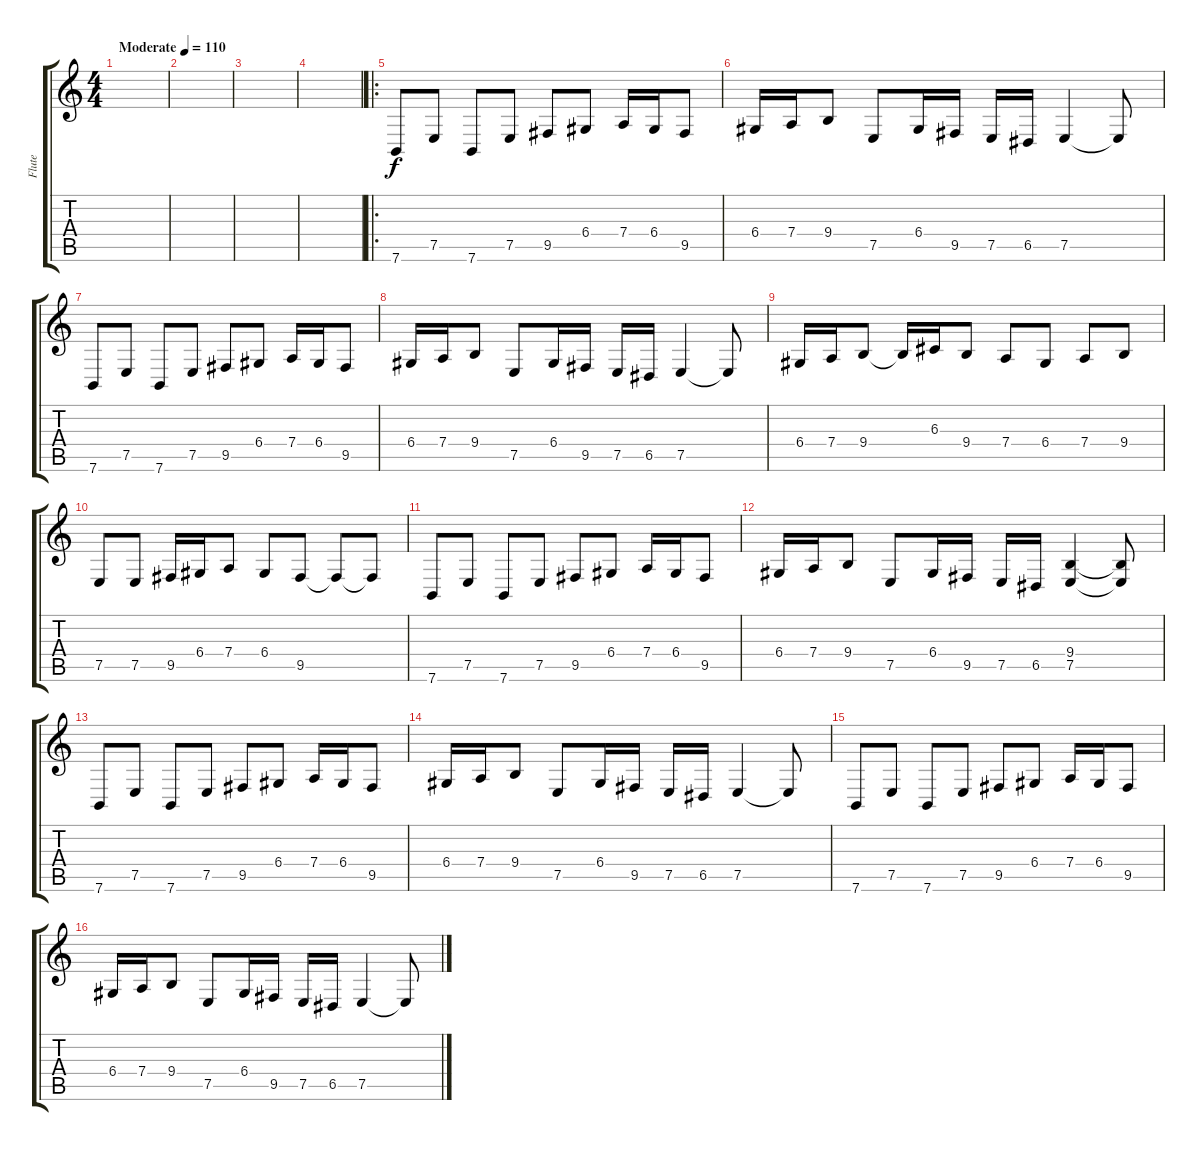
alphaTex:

\track ("Flute" "Flute") {instrument reedorgan}
\staff {score tabs}
\tuning (E4 B3 G3 D3 A2 E2) {hide}
\ts (4 4)
\tempo (110 "Moderate")
\clef g2
\ks c
|
|
|
|
\ro
7.6.8 7.5.8 7.6.8 7.5.8 9.5.8 6.4.8 7.4.16 6.4.16 9.5.8 |
6.4.16 7.4.16 9.4.8 7.5.8 6.4.16 9.5.16 7.5.16 6.5.16 7.5.4 7.5{t}.8 |
7.6.8 7.5.8 7.6.8 7.5.8 9.5.8 6.4.8 7.4.16 6.4.16 9.5.8 |
6.4.16 7.4.16 9.4.8 7.5.8 6.4.16 9.5.16 7.5.16 6.5.16 7.5.4 7.5{t}.8 |
6.4.16 7.4.16 9.4.8 9.4{t}.16 6.3.16 9.4.8 7.4.8 6.4.8 7.4.8 9.4.8 |
7.5.8 7.5.8 9.5.16 6.4.16 7.4.8 6.4.8 9.5.8 9.5{t}.8 9.5{t}.8 |
7.6.8 7.5.8 7.6.8 7.5.8 9.5.8 6.4.8 7.4.16 6.4.16 9.5.8 |
6.4.16 7.4.16 9.4.8 7.5.8 6.4.16 9.5.16 7.5.16 6.5.16 (9.4 7.5).4 (9.4{t} 7.5{t}).8 |
7.6.8 7.5.8 7.6.8 7.5.8 9.5.8 6.4.8 7.4.16 6.4.16 9.5.8 |
6.4.16 7.4.16 9.4.8 7.5.8 6.4.16 9.5.16 7.5.16 6.5.16 7.5.4 7.5{t}.8 |
7.6.8 7.5.8 7.6.8 7.5.8 9.5.8 6.4.8 7.4.16 6.4.16 9.5.8 |
6.4.16 7.4.16 9.4.8 7.5.8 6.4.16 9.5.16 7.5.16 6.5.16 7.5.4 7.5{t}.8
